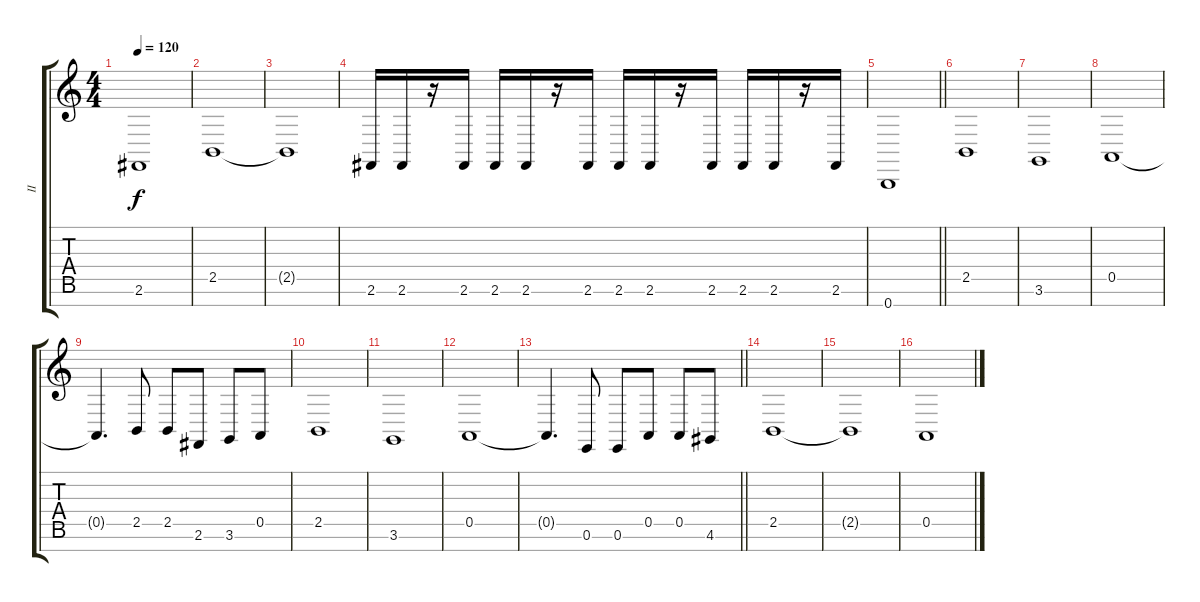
\track ("II" "II") {instrument stringensemble1}
\staff {score tabs}
\tuning (E4 B3 G3 D3 A2 E2 B1) {hide}
\ts (4 4)
\tempo 120
\clef g2
\ks c
2.6.1{dy f} |
2.5.1 |
2.5{t}.1 |
2.6.16 2.6.16 r.16 2.6.16 2.6.16 2.6.16 r.16 2.6.16 2.6.16 2.6.16 r.16 2.6.16 2.6.16 2.6.16 r.16 2.6.16 |
\barLineRight lightlight
0.7.1 |
2.5.1 |
3.6.1 |
0.5.1 |
0.5{t}.4{d} 2.5.8 2.5.8 2.6.8 3.6.8 0.5.8 |
2.5.1 |
3.6.1 |
0.5.1 |
\barLineRight lightlight
0.5{t}.4{d} 0.6.8 0.6.8 0.5.8 0.5.8 4.6.8 |
2.5.1 |
2.5{t}.1 |
0.5.1
